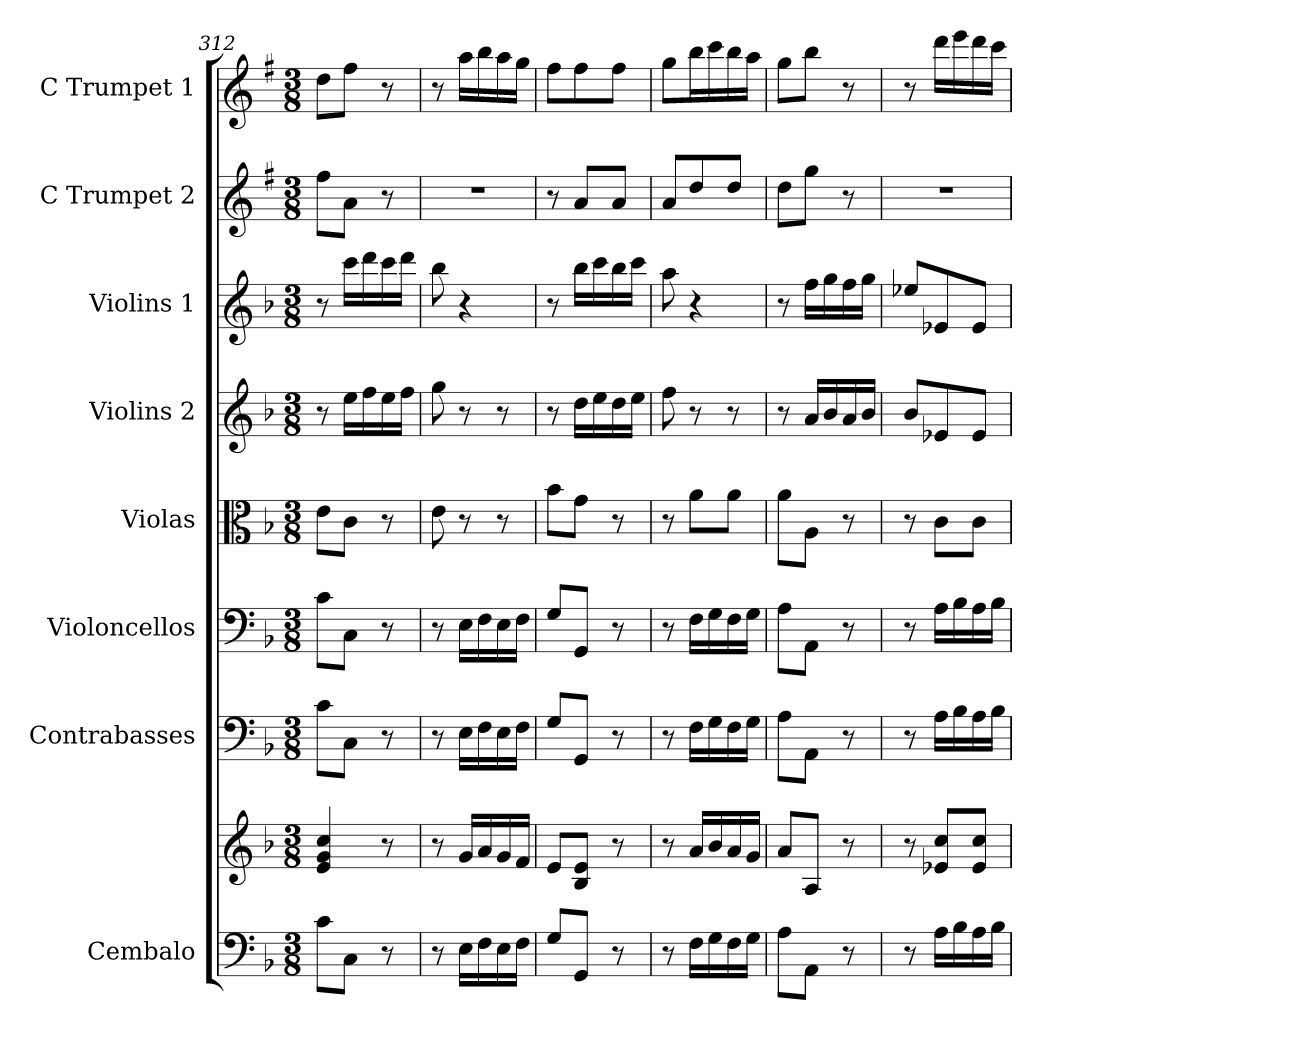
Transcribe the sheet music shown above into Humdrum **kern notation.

**kern	**kern	**kern	**kern	**kern	**kern	**kern	**kern	**kern
*part8	*part8	*part7	*part6	*part5	*part4	*part3	*part2	*part1
*staff9	*staff8	*staff7	*staff6	*staff5	*staff4	*staff3	*staff2	*staff1
*I"Cembalo	*	*I"Contrabasses	*I"Violoncellos	*I"Violas	*I"Violins 2	*I"Violins 1	*I"C Trumpet 2	*I"C Trumpet 1
*I'Cbl.	*	*I'Cbs.	*I'Vcs.	*I'Vlas.	*I'Vlns. 2	*I'Vlns. 1	*I'C Tpt. 2	*I'C Tpt. 1
*clefF4	*clefG2	*clefF4	*clefF4	*clefC3	*clefG2	*clefG2	*clefG2	*clefG2
*	*	*	*	*	*	*	*ITrd1c2	*ITrd1c2
*k[b-]	*k[b-]	*k[b-]	*k[b-]	*k[b-]	*k[b-]	*k[b-]	*k[b-]	*k[b-]
*M3/8	*M3/8	*M3/8	*M3/8	*M3/8	*M3/8	*M3/8	*M3/8	*M3/8
=312	=312	=312	=312	=312	=312	=312	=312	=312
8c\L	4e/ 4g/ 4cc/	8c\L	8c\L	8e\L	8r	8r	8ee\L	8cc\L
8C\J	.	8C\J	8C\J	8c\J	16ee\LL	16ccc\LL	8g\J	8ee\J
.	.	.	.	.	16ff\	16ddd\	.	.
8r	8r	8r	8r	8r	16ee\	16ccc\	8r	8r
.	.	.	.	.	16ff\JJ	16ddd\JJ	.	.
=313	=313	=313	=313	=313	=313	=313	=313	=313
8r	8r	8r	8r	8e\	8gg\	8bb-\	4.r	8r
16E\LL	16g/LL	16E\LL	16E\LL	8r	8r	4r	.	16gg\LL
16F\	16a/	16F\	16F\	.	.	.	.	16aa\
16E\	16g/	16E\	16E\	8r	8r	.	.	16gg\
16F\JJ	16f/JJ	16F\JJ	16F\JJ	.	.	.	.	16ff\JJ
=314	=314	=314	=314	=314	=314	=314	=314	=314
8G/L	8e/L	8G/L	8G/L	8b-\L	8r	8r	8r	8ee\L
8GG/J	8B-/ 8e/J	8GG/J	8GG/J	8g\J	16dd\LL	16bb-\LL	8g/L	8ee\
.	.	.	.	.	16ee\	16ccc\	.	.
8r	8r	8r	8r	8r	16dd\	16bb-\	8g/J	8ee\J
.	.	.	.	.	16ee\JJ	16ccc\JJ	.	.
=315	=315	=315	=315	=315	=315	=315	=315	=315
8r	8r	8r	8r	8r	8ff\	8aa\	8g/L	8ff\L
16F\LL	16a/LL	16F\LL	16F\LL	8a\L	8r	4r	8cc/	16aa\L
16G\	16b-/	16G\	16G\	.	.	.	.	16bb-\
16F\	16a/	16F\	16F\	8a\J	8r	.	8cc/J	16aa\
16G\JJ	16g/JJ	16G\JJ	16G\JJ	.	.	.	.	16gg\JJ
!!LO:PB:g=z
=316	=316	=316	=316	=316	=316	=316	=316	=316
8A\L	8a/L	8A\L	8A\L	8a\L	8r	8r	8cc\L	8ff\L
8AA\J	8A/J	8AA\J	8AA\J	8A\J	16a/LL	16ff\LL	8ff\J	8aa\J
.	.	.	.	.	16b-/	16gg\	.	.
8r	8r	8r	8r	8r	16a/	16ff\	8r	8r
.	.	.	.	.	16b-/JJ	16gg\JJ	.	.
=317	=317	=317	=317	=317	=317	=317	=317	=317
8r	8r	8r	8r	8r	8b-/L	8ee-X/L	4.r	8r
16A\LL	8e-X/ 8cc/L	16A\LL	16A\LL	8c\L	8e-X/	8e-X/	.	16ccc\LL
16B-\	.	16B-\	16B-\	.	.	.	.	16ddd\
16A\	8e-/ 8cc/J	16A\	16A\	8c\J	8e-/J	8e-/J	.	16ccc\
16B-\JJ	.	16B-\JJ	16B-\JJ	.	.	.	.	16bb-\JJ
=	=	=	=	=	=	=	=	=
*-	*-	*-	*-	*-	*-	*-	*-	*-
